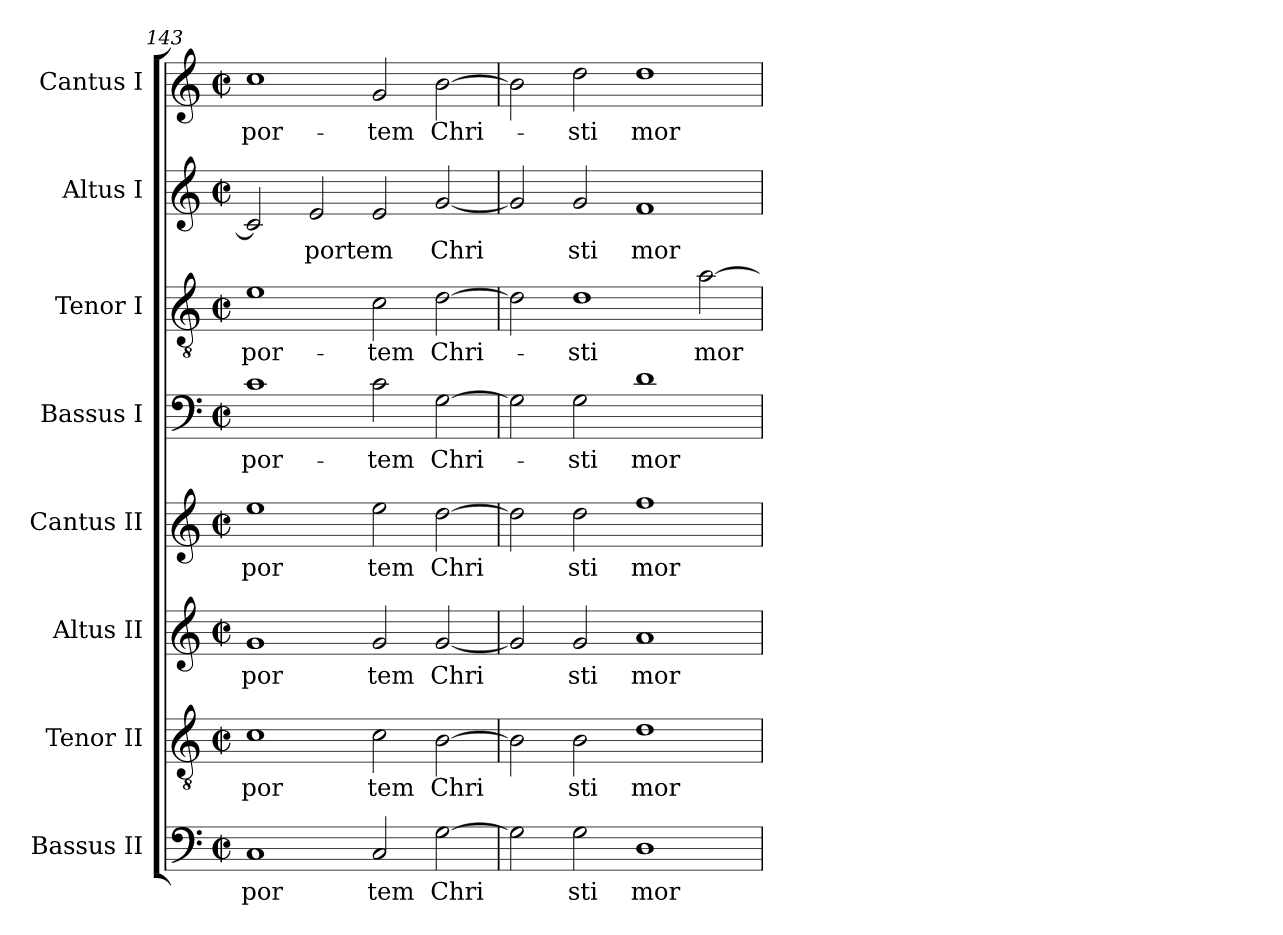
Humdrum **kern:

**kern	**text	**kern	**text	**kern	**text	**kern	**text	**kern	**text	**kern	**text	**kern	**text	**kern	**text
*part8	*part8	*part7	*part7	*part6	*part6	*part5	*part5	*part4	*part4	*part3	*part3	*part2	*part2	*part1	*part1
*staff8	*staff8	*staff7	*staff7	*staff6	*staff6	*staff5	*staff5	*staff4	*staff4	*staff3	*staff3	*staff2	*staff2	*staff1	*staff1
*I"Bassus II	*	*I"Tenor II	*	*I"Altus II	*	*I"Cantus II	*	*I"Bassus I	*	*I"Tenor I	*	*I"Altus I	*	*I"Cantus I	*
*clefF4	*	*clefGv2	*	*clefG2	*	*clefG2	*	*clefF4	*	*clefGv2	*	*clefG2	*	*clefG2	*
*k[]	*	*	*	*	*	*	*	*	*	*	*	*	*	*	*
*C:	*	*	*	*	*	*	*	*	*	*	*	*	*	*	*
*M2/2	*	*M2/2	*	*M2/2	*	*M2/2	*	*M2/2	*	*M2/2	*	*M2/2	*	*M2/2	*
*met(c|)	*	*met(c|)	*	*met(c|)	*	*met(c|)	*	*met(c|)	*	*met(c|)	*	*met(c|)	*	*met(c|)	*
=143	=143	=143	=143	=143	=143	=143	=143	=143	=143	=143	=143	=143	=143	=143	=143
!	!LO:LY:b:cj	!	!LO:LY:b:cj	!	!LO:LY:b:cj	!	!LO:LY:b:cj	!	!LO:LY:b:cj	!	!LO:LY:b:cj	!	!	!	!LO:LY:b:cj
1C	por	1c	por	1g	por	1ee	por	1c	por-	1e	por-	2c/]	.	1cc	por-
!	!	!	!	!	!	!	!	!	!	!	!	!	!LO:LY:b	!	!
.	.	.	.	.	.	.	.	.	.	.	.	2e/	portem	.	.
!	!LO:LY:b:cj	!	!LO:LY:b:cj	!	!LO:LY:b:cj	!	!LO:LY:b:cj	!	!LO:LY:b:cj	!	!LO:LY:b:cj	!	!	!	!LO:LY:b:cj
2C/	tem	2c\	tem	2g/	tem	2ee\	tem	2c\	-tem	2c\	-tem	2e/	.	2g/	-tem
!	!LO:LY:b	!	!LO:LY:b	!	!LO:LY:b	!	!LO:LY:b	!	!LO:LY:b	!	!LO:LY:b	!	!LO:LY:b	!	!LO:LY:b
[>2G\	Chri	[>2B\	Chri	[<2g/	Chri	[>2dd\	Chri	[>2G\	Chri-	[>2d\	Chri-	[<2g/	Chri	[>2b\	Chri-
=144	=144	=144	=144	=144	=144	=144	=144	=144	=144	=144	=144	=144	=144	=144	=144
2G\]	.	2B\]	.	2g/]	.	2dd\]	.	2G\]	.	2d\]	.	2g/]	.	2b\]	.
!	!LO:LY:b:cj	!	!LO:LY:b:cj	!	!LO:LY:b:cj	!	!LO:LY:b:cj	!	!LO:LY:b:cj	!	!LO:LY:b:cj	!	!LO:LY:b:cj	!	!LO:LY:b:cj
2G\	sti	2B\	sti	2g/	sti	2dd\	sti	2G\	-sti	1d	-sti	2g/	sti	2dd\	-sti
!	!LO:LY:b:cj	!	!LO:LY:b:cj	!	!LO:LY:b:cj	!	!LO:LY:b:cj	!	!LO:LY:b:cj	!	!	!	!LO:LY:b:cj	!	!LO:LY:b:cj
1D	mor	1d	mor	1a	mor	1ff	mor	1d	mor-	.	.	1f	mor	1dd	mor-
!	!	!	!	!	!	!	!	!	!	!	!LO:LY:b	!	!	!	!
.	.	.	.	.	.	.	.	.	.	[>2a\	mor-	.	.	.	.
=	=	=	=	=	=	=	=	=	=	=	=	=	=	=	=
*-	*-	*-	*-	*-	*-	*-	*-	*-	*-	*-	*-	*-	*-	*-	*-
